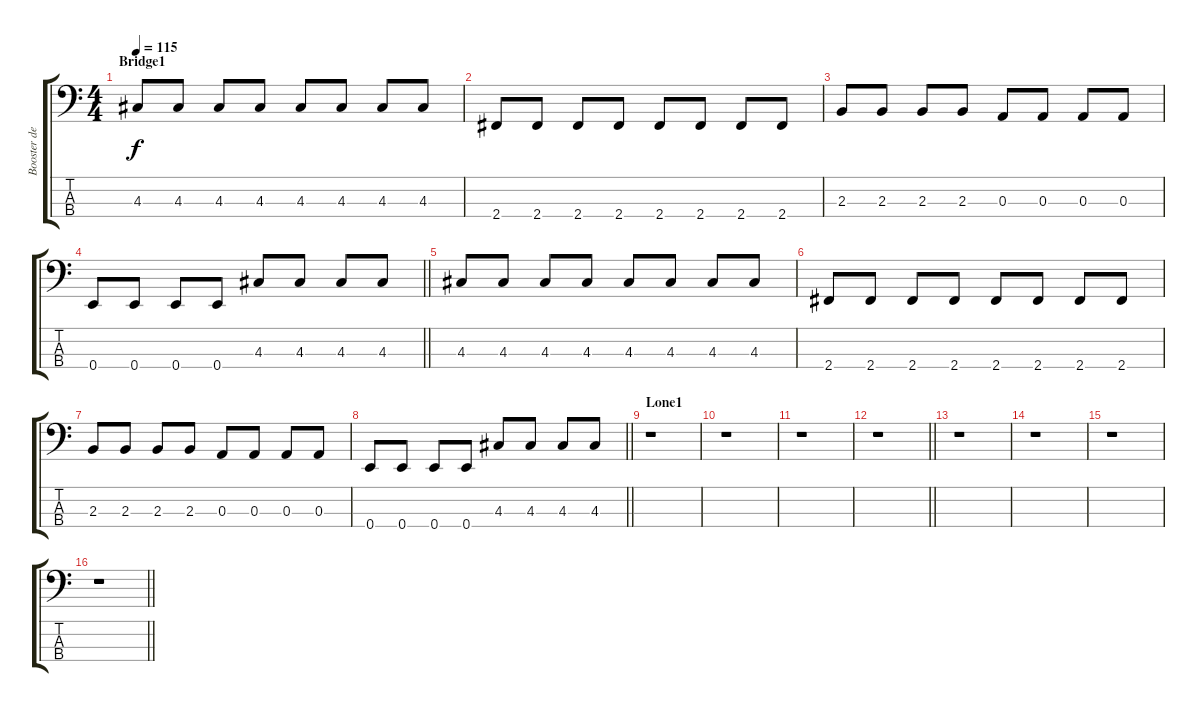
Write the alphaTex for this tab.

\track ("Booster del Bajo" "Booster de") {instrument electricbassfinger}
\staff {score tabs}
\tuning (G2 D2 A1 E1) {hide}
\ts (4 4)
\section ("" "Bridge1")
\tempo 115
\clef f4
\ks c
4.3.8{dy f} 4.3.8 4.3.8 4.3.8 4.3.8 4.3.8 4.3.8 4.3.8 |
2.4.8 2.4.8 2.4.8 2.4.8 2.4.8 2.4.8 2.4.8 2.4.8 |
2.3.8 2.3.8 2.3.8 2.3.8 0.3.8 0.3.8 0.3.8 0.3.8 |
\barLineRight lightlight
0.4.8 0.4.8 0.4.8 0.4.8 4.3.8 4.3.8 4.3.8 4.3.8 |
4.3.8 4.3.8 4.3.8 4.3.8 4.3.8 4.3.8 4.3.8 4.3.8 |
2.4.8 2.4.8 2.4.8 2.4.8 2.4.8 2.4.8 2.4.8 2.4.8 |
2.3.8 2.3.8 2.3.8 2.3.8 0.3.8 0.3.8 0.3.8 0.3.8 |
\barLineRight lightlight
0.4.8 0.4.8 0.4.8 0.4.8 4.3.8 4.3.8 4.3.8 4.3.8 |
\section ("" "Lone1")
r.1 |
r.1 |
r.1 |
\barLineRight lightlight
r.1 |
r.1 |
r.1 |
r.1 |
\barLineRight lightlight
r.1
